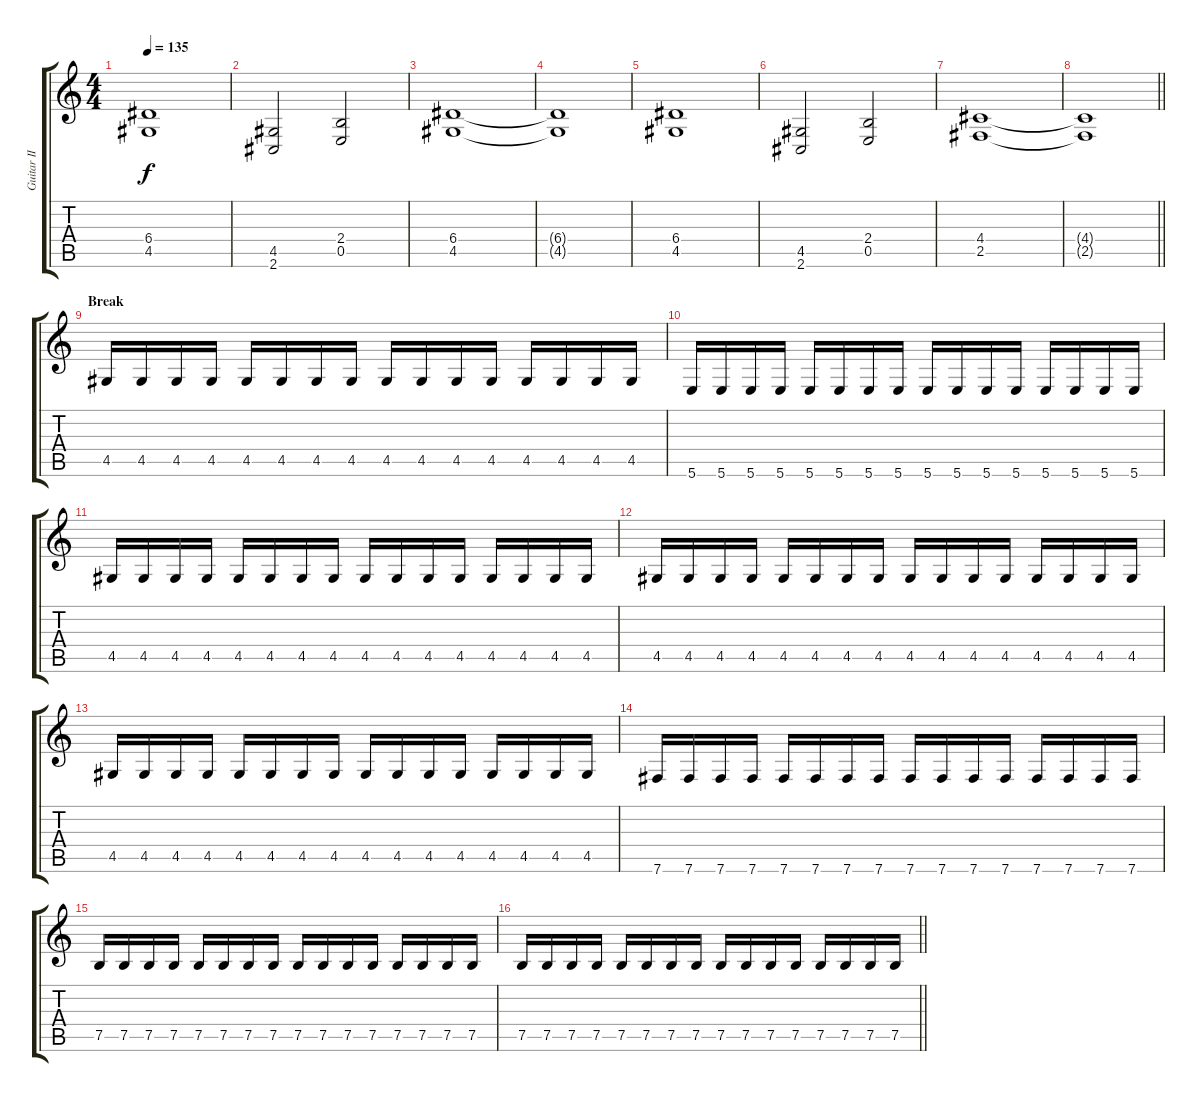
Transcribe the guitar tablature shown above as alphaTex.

\track ("Guitar II" "Guitar II") {instrument distortionguitar}
\staff {score tabs}
\tuning (B3 Gb3 D3 A2 E2 B1) {hide}
\ts (4 4)
\section ("" "")
\tempo 135
\clef g2
\ks c
(6.4 4.5).1{dy f} |
(4.5 2.6).2 (2.4 0.5).2 |
(6.4 4.5).1 |
(6.4{t} 4.5{t}).1 |
(6.4 4.5).1 |
(4.5 2.6).2 (2.4 0.5).2 |
(4.4 2.5).1 |
\barLineRight lightlight
(4.4{t} 2.5{t}).1 |
\section ("" "Break")
4.5.16 4.5.16 4.5.16 4.5.16 4.5.16 4.5.16 4.5.16 4.5.16 4.5.16 4.5.16 4.5.16 4.5.16 4.5.16 4.5.16 4.5.16 4.5.16 |
5.6.16 5.6.16 5.6.16 5.6.16 5.6.16 5.6.16 5.6.16 5.6.16 5.6.16 5.6.16 5.6.16 5.6.16 5.6.16 5.6.16 5.6.16 5.6.16 |
4.5.16 4.5.16 4.5.16 4.5.16 4.5.16 4.5.16 4.5.16 4.5.16 4.5.16 4.5.16 4.5.16 4.5.16 4.5.16 4.5.16 4.5.16 4.5.16 |
4.5.16 4.5.16 4.5.16 4.5.16 4.5.16 4.5.16 4.5.16 4.5.16 4.5.16 4.5.16 4.5.16 4.5.16 4.5.16 4.5.16 4.5.16 4.5.16 |
4.5.16 4.5.16 4.5.16 4.5.16 4.5.16 4.5.16 4.5.16 4.5.16 4.5.16 4.5.16 4.5.16 4.5.16 4.5.16 4.5.16 4.5.16 4.5.16 |
7.6.16 7.6.16 7.6.16 7.6.16 7.6.16 7.6.16 7.6.16 7.6.16 7.6.16 7.6.16 7.6.16 7.6.16 7.6.16 7.6.16 7.6.16 7.6.16 |
7.5.16 7.5.16 7.5.16 7.5.16 7.5.16 7.5.16 7.5.16 7.5.16 7.5.16 7.5.16 7.5.16 7.5.16 7.5.16 7.5.16 7.5.16 7.5.16 |
\barLineRight lightlight
7.5.16 7.5.16 7.5.16 7.5.16 7.5.16 7.5.16 7.5.16 7.5.16 7.5.16 7.5.16 7.5.16 7.5.16 7.5.16 7.5.16 7.5.16 7.5.16
